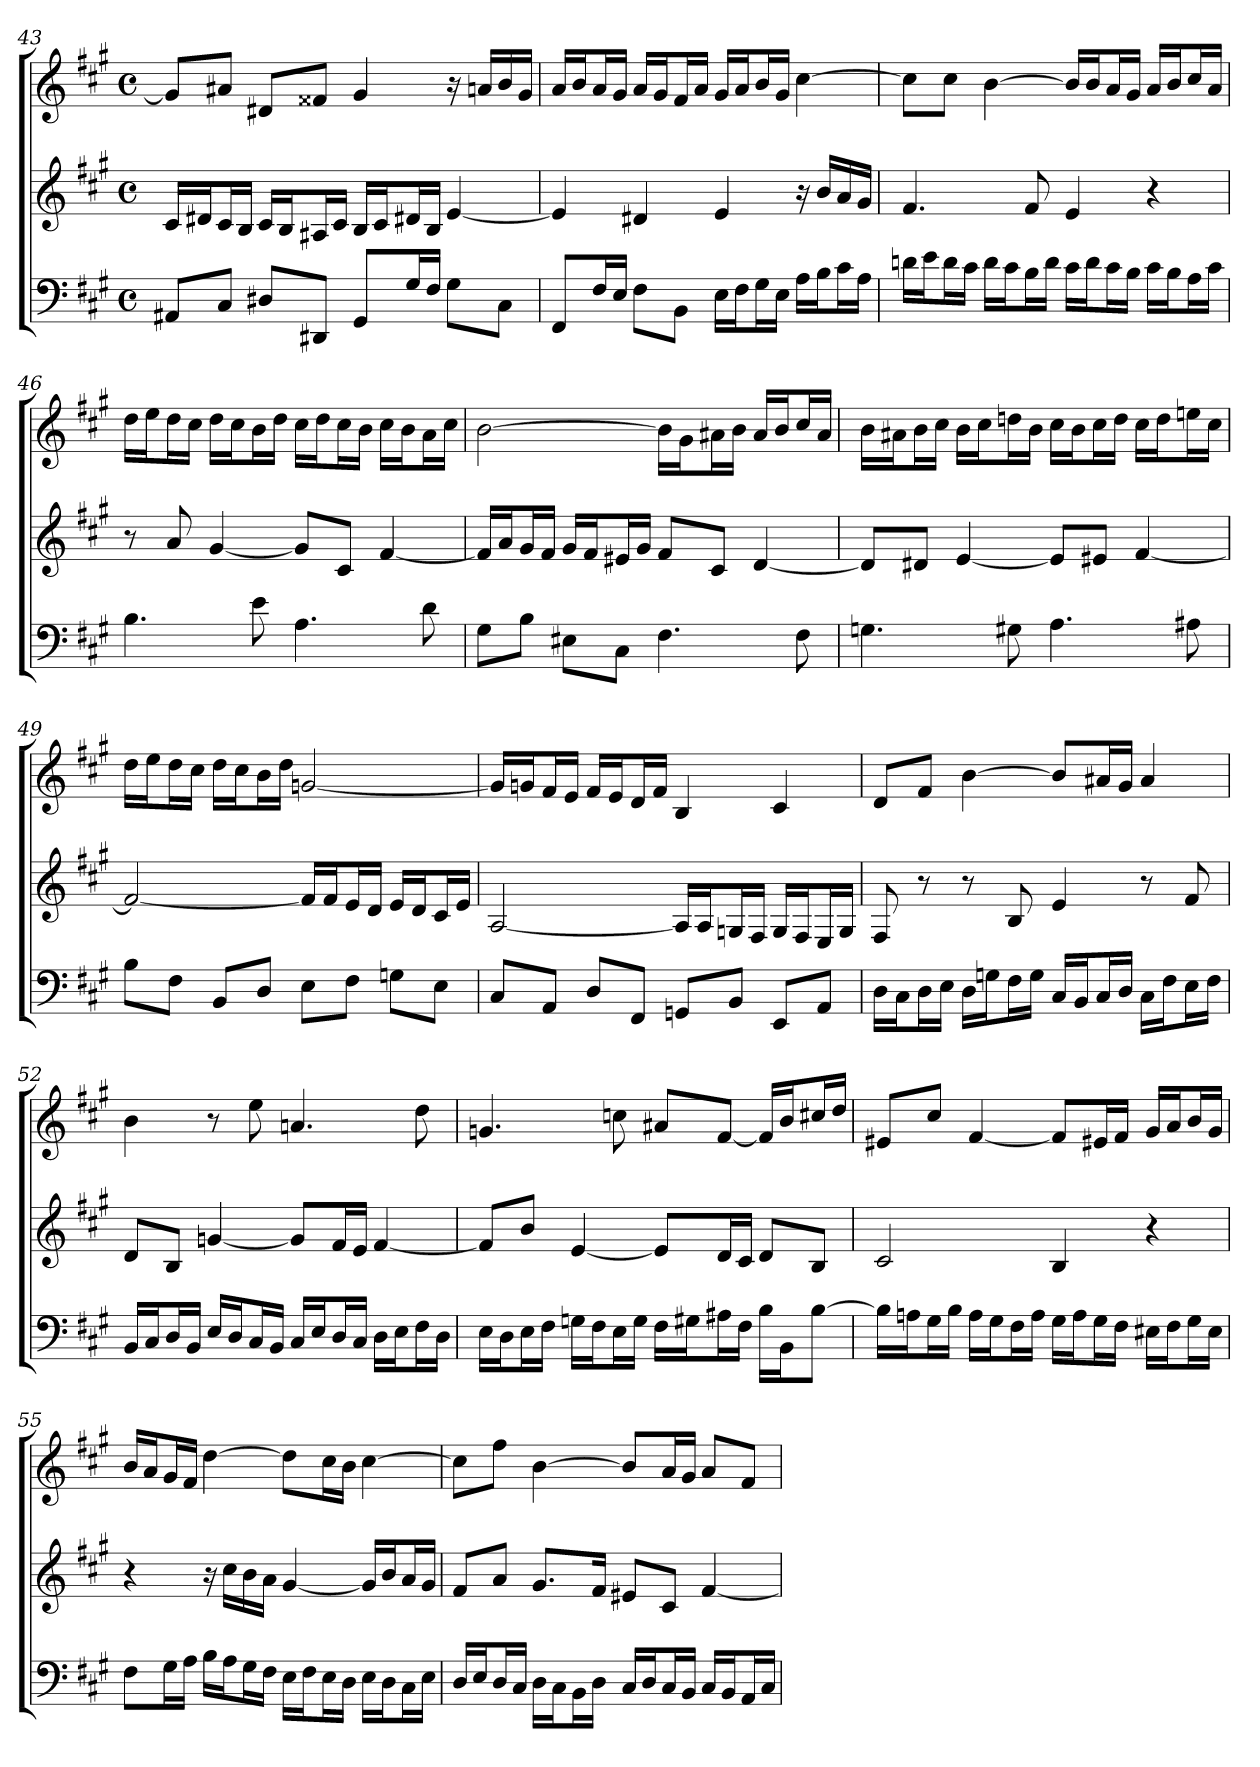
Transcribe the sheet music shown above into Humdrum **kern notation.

**kern	**kern	**kern
*part3	*part2	*part1
*staff3	*staff2	*staff1
*clefF4	*clefG2	*clefG2
*k[f#c#g#]	*k[f#c#g#]	*k[f#c#g#]
*f#:	*f#:	*f#:
*M4/4	*M4/4	*M4/4
*met(c)	*met(c)	*met(c)
=43	=43	=43
8AA#X/L	16c#/LL	8g#/L]
.	16d#X/J	.
8C#/J	16c#/L	8a#X/J
.	16B/JJ	.
8D#X/L	16c#/LL	8d#X/L
.	16B/J	.
8DD#X/J	16A#X/L	8f##X/J
.	16c#/JJ	.
8GG#/L	16B/LL	4g#
.	16c#/J	.
16G#/L	16d#X/L	.
16F#/JJ	16B/JJ	.
8G#\L	[4e	16r
.	.	16an/LL
8C#\J	.	16b/
.	.	16g#/JJ
=44	=44	=44
8FF#/L	4e]	16a/LL
.	.	16b/J
16F#/L	.	16a/L
16E/JJ	.	16g#/JJ
8F#\L	4d#X	16a/LL
.	.	16g#/J
8BB\J	.	16f#/L
.	.	16a/JJ
16E\LL	4e	16g#/LL
16F#\J	.	16a/J
16G#\L	.	16b/L
16E\JJ	.	16g#/JJ
16A\LL	16r	[4cc#
16B\J	16b/LL	.
16c#\L	16a/	.
16A\JJ	16g#/JJ	.
=45	=45	=45
16dn\LL	4.f#	8cc#\L]
16e\J	.	.
16d\L	.	8cc#\J
16c#\JJ	.	.
16d\LL	.	[4b
16c#\J	.	.
16B\L	8f#	.
16d\JJ	.	.
16c#\LL	4e	16b/LL]
16d\J	.	16b/J
16c#\L	.	16a/L
16B\JJ	.	16g#/JJ
16c#\LL	4r	16a/LL
16B\J	.	16b/J
16A\L	.	16cc#/L
16c#\JJ	.	16a/JJ
=46	=46	=46
4.B	8r	16dd\LL
.	.	16ee\J
.	8a	16dd\L
.	.	16cc#\JJ
.	[4g#	16dd\LL
.	.	16cc#\J
8e	.	16b\L
.	.	16dd\JJ
4.A	8g#/L]	16cc#\LL
.	.	16dd\J
.	8c#/J	16cc#\L
.	.	16b\JJ
.	[4f#	16cc#\LL
.	.	16b\J
8d	.	16a\L
.	.	16cc#\JJ
=47	=47	=47
8G#\L	16f#/LL]	[2b
.	16a/J	.
8B\J	16g#/L	.
.	16f#/JJ	.
8E#X\L	16g#/LL	.
.	16f#/J	.
8C#\J	16e#X/L	.
.	16g#/JJ	.
4.F#	8f#/L	16b\LL]
.	.	16g#\J
.	8c#/J	16a#X\L
.	.	16b\JJ
.	[4d	16a#/LL
.	.	16b/J
8F#	.	16cc#/L
.	.	16a#/JJ
=48	=48	=48
4.Gn	8d/L]	16b\LL
.	.	16a#X\J
.	8d#X/J	16b\L
.	.	16cc#\JJ
.	[4e	16b\LL
.	.	16cc#\J
8G#X	.	16ddn\L
.	.	16b\JJ
4.A	8e/L]	16cc#\LL
.	.	16b\J
.	8e#X/J	16cc#\L
.	.	16dd\JJ
.	[4f#	16cc#\LL
.	.	16dd\J
8A#X	.	16een\L
.	.	16cc#\JJ
=49	=49	=49
8B\L	2f#_	16dd\LL
.	.	16ee\J
8F#\J	.	16dd\L
.	.	16cc#\JJ
8BB/L	.	16dd\LL
.	.	16cc#\J
8D/J	.	16b\L
.	.	16dd\JJ
8E\L	16f#/LL]	[2gn
.	16f#/J	.
8F#\J	16e/L	.
.	16d/JJ	.
8Gn\L	16e/LL	.
.	16d/J	.
8E\J	16c#/L	.
.	16e/JJ	.
=50	=50	=50
8C#/L	[2A	16g/LL]
.	.	16gn/J
8AA/J	.	16f#/L
.	.	16e/JJ
8D/L	.	16f#/LL
.	.	16e/J
8FF#/J	.	16d/L
.	.	16f#/JJ
8GGn/L	16A/LL]	4B
.	16A/J	.
8BB/J	16Gn/L	.
.	16F#/JJ	.
8EE/L	16G/LL	4c#
.	16F#/J	.
8AA/J	16E/L	.
.	16G/JJ	.
=51	=51	=51
16D\LL	8F#	8d/L
16C#\J	.	.
16D\L	8r	8f#/J
16E\JJ	.	.
16D\LL	8r	[4b
16Gn\J	.	.
16F#\L	8B	.
16G\JJ	.	.
16C#/LL	4e	8b/L]
16BB/J	.	.
16C#/L	.	16a#X/L
16D/JJ	.	16g#/JJ
16C#\LL	8r	4a#
16F#\J	.	.
16E\L	8f#	.
16F#\JJ	.	.
=52	=52	=52
16BB/LL	8d/L	4b
16C#/J	.	.
16D/L	8B/J	.
16BB/JJ	.	.
16E/LL	[4gn	8r
16D/J	.	.
16C#/L	.	8ee
16BB/JJ	.	.
16C#/LL	8g/L]	4.an
16E/J	.	.
16D/L	16f#/L	.
16C#/JJ	16e/JJ	.
16D\LL	[4f#	.
16E\J	.	.
16F#\L	.	8dd
16D\JJ	.	.
=53	=53	=53
16E\LL	8f#/L]	4.gn
16D\J	.	.
16E\L	8b/J	.
16F#\JJ	.	.
16Gn\LL	[4e	.
16F#\J	.	.
16E\L	.	8ccn
16G\JJ	.	.
16F#\LL	8e/L]	8a#X/L
16G#X\J	.	.
16A#X\L	16d/L	[8f#/J
16F#\JJ	16c#/JJ	.
16B\LL	8d/L	16f#/LL]
16BB\J	.	16b/J
[8B\J	8B/J	16cc#X/L
.	.	16dd/JJ
=54	=54	=54
16B\LL]	2c#	8e#X/L
16An\J	.	.
16G#\L	.	8cc#/J
16B\JJ	.	.
16A\LL	.	[4f#
16G#\J	.	.
16F#\L	.	.
16A\JJ	.	.
16G#\LL	4B	8f#/L]
16A\J	.	.
16G#\L	.	16e#X/L
16F#\JJ	.	16f#/JJ
16E#X\LL	4r	16g#/LL
16F#\J	.	16a/J
16G#\L	.	16b/L
16E#\JJ	.	16g#/JJ
=55	=55	=55
8F#\L	4r	16b/LL
.	.	16a/J
16G#\L	.	16g#/L
16A\JJ	.	16f#/JJ
16B\LL	16r	[4dd
16A\J	16cc#\LL	.
16G#\L	16b\	.
16F#\JJ	16a\JJ	.
16E\LL	[4g#	8dd\L]
16F#\J	.	.
16E\L	.	16cc#\L
16D\JJ	.	16b\JJ
16E\LL	16g#/LL]	[4cc#
16D\J	16b/J	.
16C#\L	16a/L	.
16E\JJ	16g#/JJ	.
=56	=56	=56
16D/LL	8f#/L	8cc#\L]
16E/J	.	.
16D/L	8a/J	8ff#\J
16C#/JJ	.	.
16D\LL	8.g#/L	[4b
16C#\J	.	.
16BB\L	.	.
16D\JJ	16f#/Jk	.
16C#/LL	8e#X/L	8b/L]
16D/J	.	.
16C#/L	8c#/J	16a/L
16BB/JJ	.	16g#/JJ
16C#/LL	[4f#	8a/L
16BB/J	.	.
16AA/L	.	8f#/J
16C#/JJ	.	.
=	=	=
*-	*-	*-
